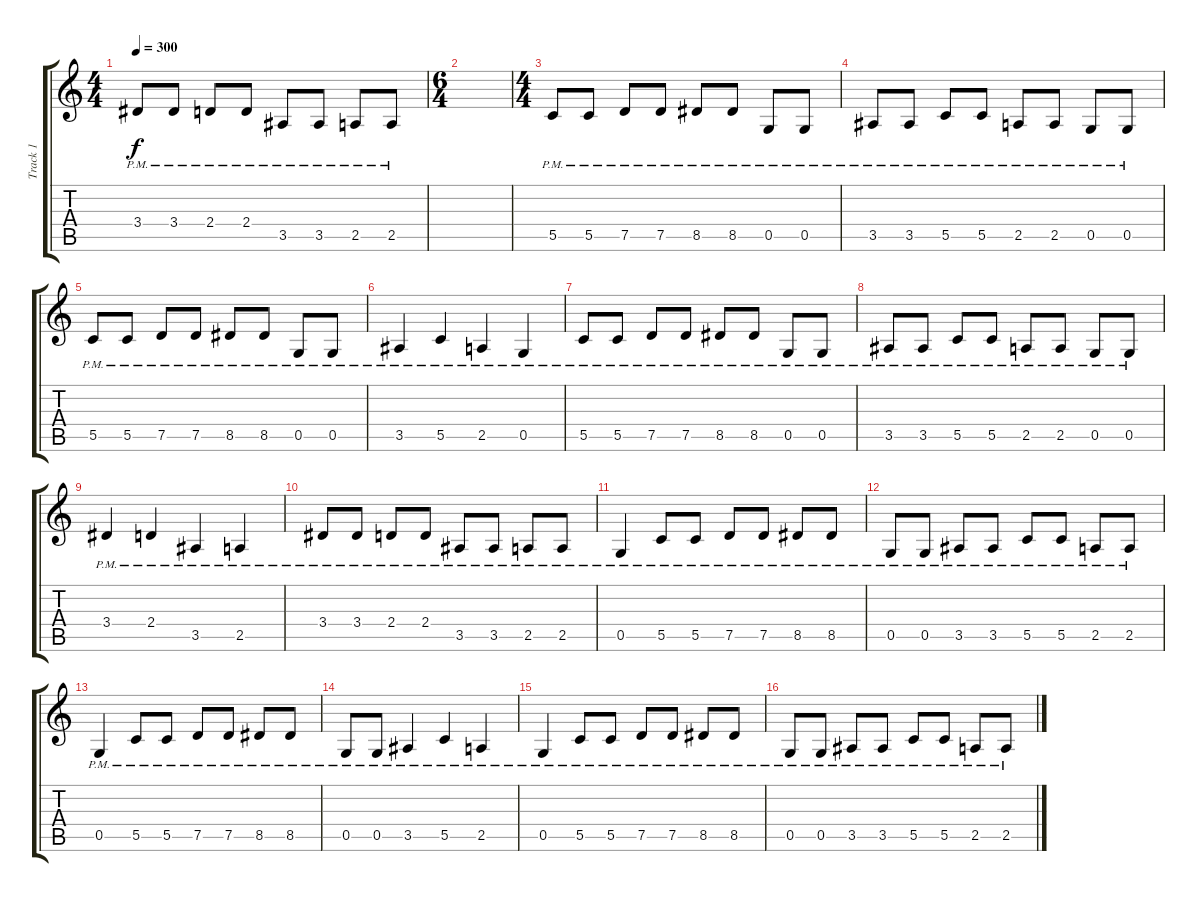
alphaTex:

\track ("Track 1" "Track 1") {instrument distortionguitar}
\staff {score tabs}
\tuning (D4 A3 F3 C3 G2 D2) {hide}
\ts (4 4)
\tempo 300
\clef g2
\ks c
3.4{pm}.8{dy f} 3.4{pm}.8 2.4{pm}.8 2.4{pm}.8 3.5{pm}.8 3.5{pm}.8 2.5{pm}.8 2.5{pm}.8 |
\ts (6 4)
|
\ts (4 4)
5.5{pm}.8 5.5{pm}.8 7.5{pm}.8 7.5{pm}.8 8.5{pm}.8 8.5{pm}.8 0.5{pm}.8 0.5{pm}.8 |
3.5{pm}.8 3.5{pm}.8 5.5{pm}.8 5.5{pm}.8 2.5{pm}.8 2.5{pm}.8 0.5{pm}.8 0.5{pm}.8 |
5.5{pm}.8 5.5{pm}.8 7.5{pm}.8 7.5{pm}.8 8.5{pm}.8 8.5{pm}.8 0.5{pm}.8 0.5{pm}.8 |
3.5{pm}.4 5.5{pm}.4 2.5{pm}.4 0.5{pm}.4 |
5.5{pm}.8 5.5{pm}.8 7.5{pm}.8 7.5{pm}.8 8.5{pm}.8 8.5{pm}.8 0.5{pm}.8 0.5{pm}.8 |
3.5{pm}.8 3.5{pm}.8 5.5{pm}.8 5.5{pm}.8 2.5{pm}.8 2.5{pm}.8 0.5{pm}.8 0.5{pm}.8 |
3.4{pm}.4 2.4{pm}.4 3.5{pm}.4 2.5{pm}.4 |
3.4{pm}.8 3.4{pm}.8 2.4{pm}.8 2.4{pm}.8 3.5{pm}.8 3.5{pm}.8 2.5{pm}.8 2.5{pm}.8 |
0.5{pm}.4 5.5{pm}.8 5.5{pm}.8 7.5{pm}.8 7.5{pm}.8 8.5{pm}.8 8.5{pm}.8 |
0.5{pm}.8 0.5{pm}.8 3.5{pm}.8 3.5{pm}.8 5.5{pm}.8 5.5{pm}.8 2.5{pm}.8 2.5{pm}.8 |
0.5{pm}.4 5.5{pm}.8 5.5{pm}.8 7.5{pm}.8 7.5{pm}.8 8.5{pm}.8 8.5{pm}.8 |
0.5{pm}.8 0.5{pm}.8 3.5{pm}.4 5.5{pm}.4 2.5{pm}.4 |
0.5{pm}.4 5.5{pm}.8 5.5{pm}.8 7.5{pm}.8 7.5{pm}.8 8.5{pm}.8 8.5{pm}.8 |
0.5{pm}.8 0.5{pm}.8 3.5{pm}.8 3.5{pm}.8 5.5{pm}.8 5.5{pm}.8 2.5{pm}.8 2.5{pm}.8
